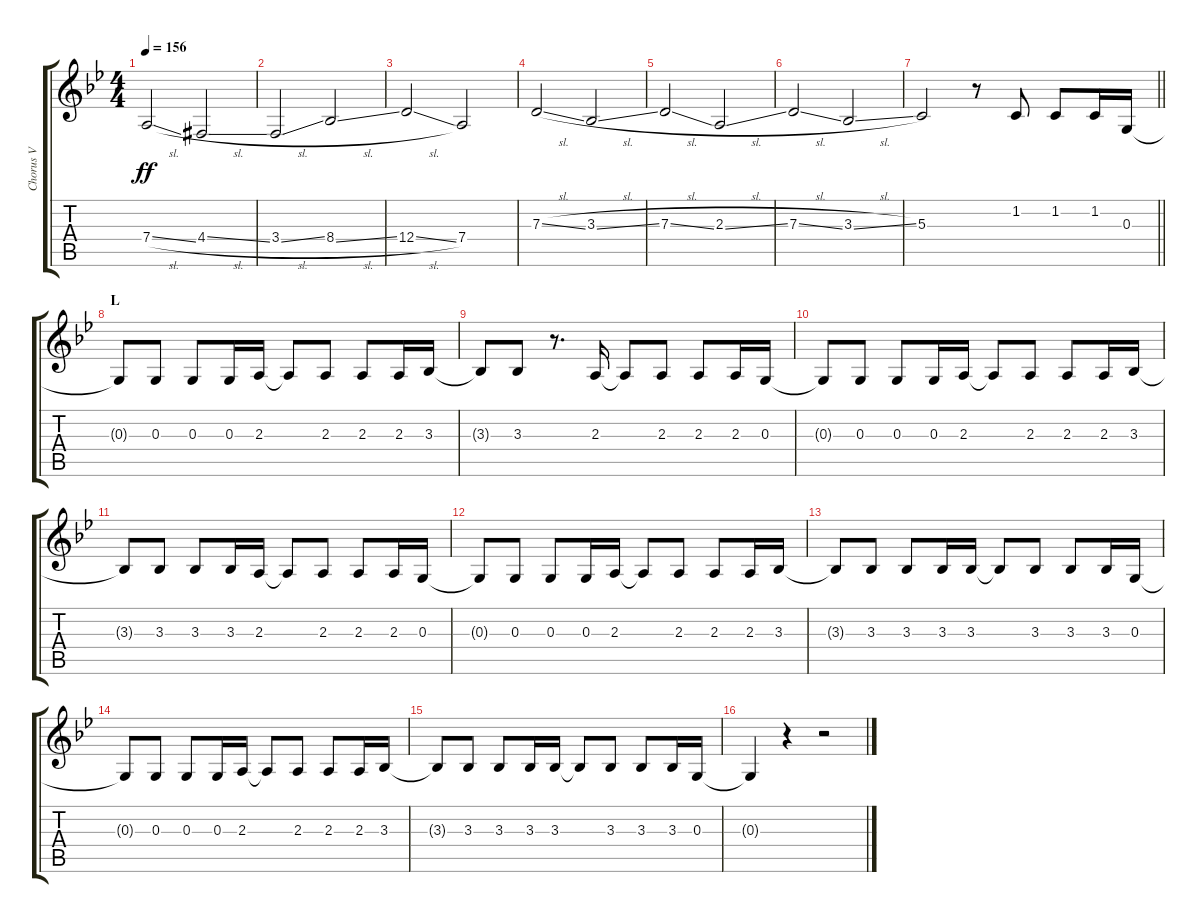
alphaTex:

\track ("Chorus V" "Chorus V") {instrument choiraahs}
\staff {score tabs}
\tuning (E4 B3 G3 D3 A2 E2) {hide}
\ts (4 4)
\tempo 156
\clef g2
\ks bb
7.4{sl}.2{dy ff} 4.4{sl acc #}.2 |
3.4{sl}.2 8.4{sl}.2 |
12.4{sl}.2 7.4.2 |
7.3{sl}.2 3.3{sl}.2 |
7.3{sl}.2 2.3{sl}.2 |
7.3{sl}.2 3.3{sl}.2 |
\barLineRight lightlight
5.3.2 r.8 1.2.8 1.2.8 1.2.16 0.3.16 |
\section ("" "L")
0.3{t}.8 0.3.8 0.3.8 0.3.16 2.3.16 2.3{t}.8 2.3.8 2.3.8 2.3.16 3.3.16 |
3.3{t}.8 3.3.8 r.8{d} 2.3.16 2.3{t}.8 2.3.8 2.3.8 2.3.16 0.3.16 |
0.3{t}.8 0.3.8 0.3.8 0.3.16 2.3.16 2.3{t}.8 2.3.8 2.3.8 2.3.16 3.3.16 |
3.3{t}.8 3.3.8 3.3.8 3.3.16 2.3.16 2.3{t}.8 2.3.8 2.3.8 2.3.16 0.3.16 |
0.3{t}.8 0.3.8 0.3.8 0.3.16 2.3.16 2.3{t}.8 2.3.8 2.3.8 2.3.16 3.3.16 |
3.3{t}.8 3.3.8 3.3.8 3.3.16 3.3.16 3.3{t}.8 3.3.8 3.3.8 3.3.16 0.3.16 |
0.3{t}.8 0.3.8 0.3.8 0.3.16 2.3.16 2.3{t}.8 2.3.8 2.3.8 2.3.16 3.3.16 |
3.3{t}.8 3.3.8 3.3.8 3.3.16 3.3.16 3.3{t}.8 3.3.8 3.3.8 3.3.16 0.3.16 |
0.3{t}.4 r.4 r.2
